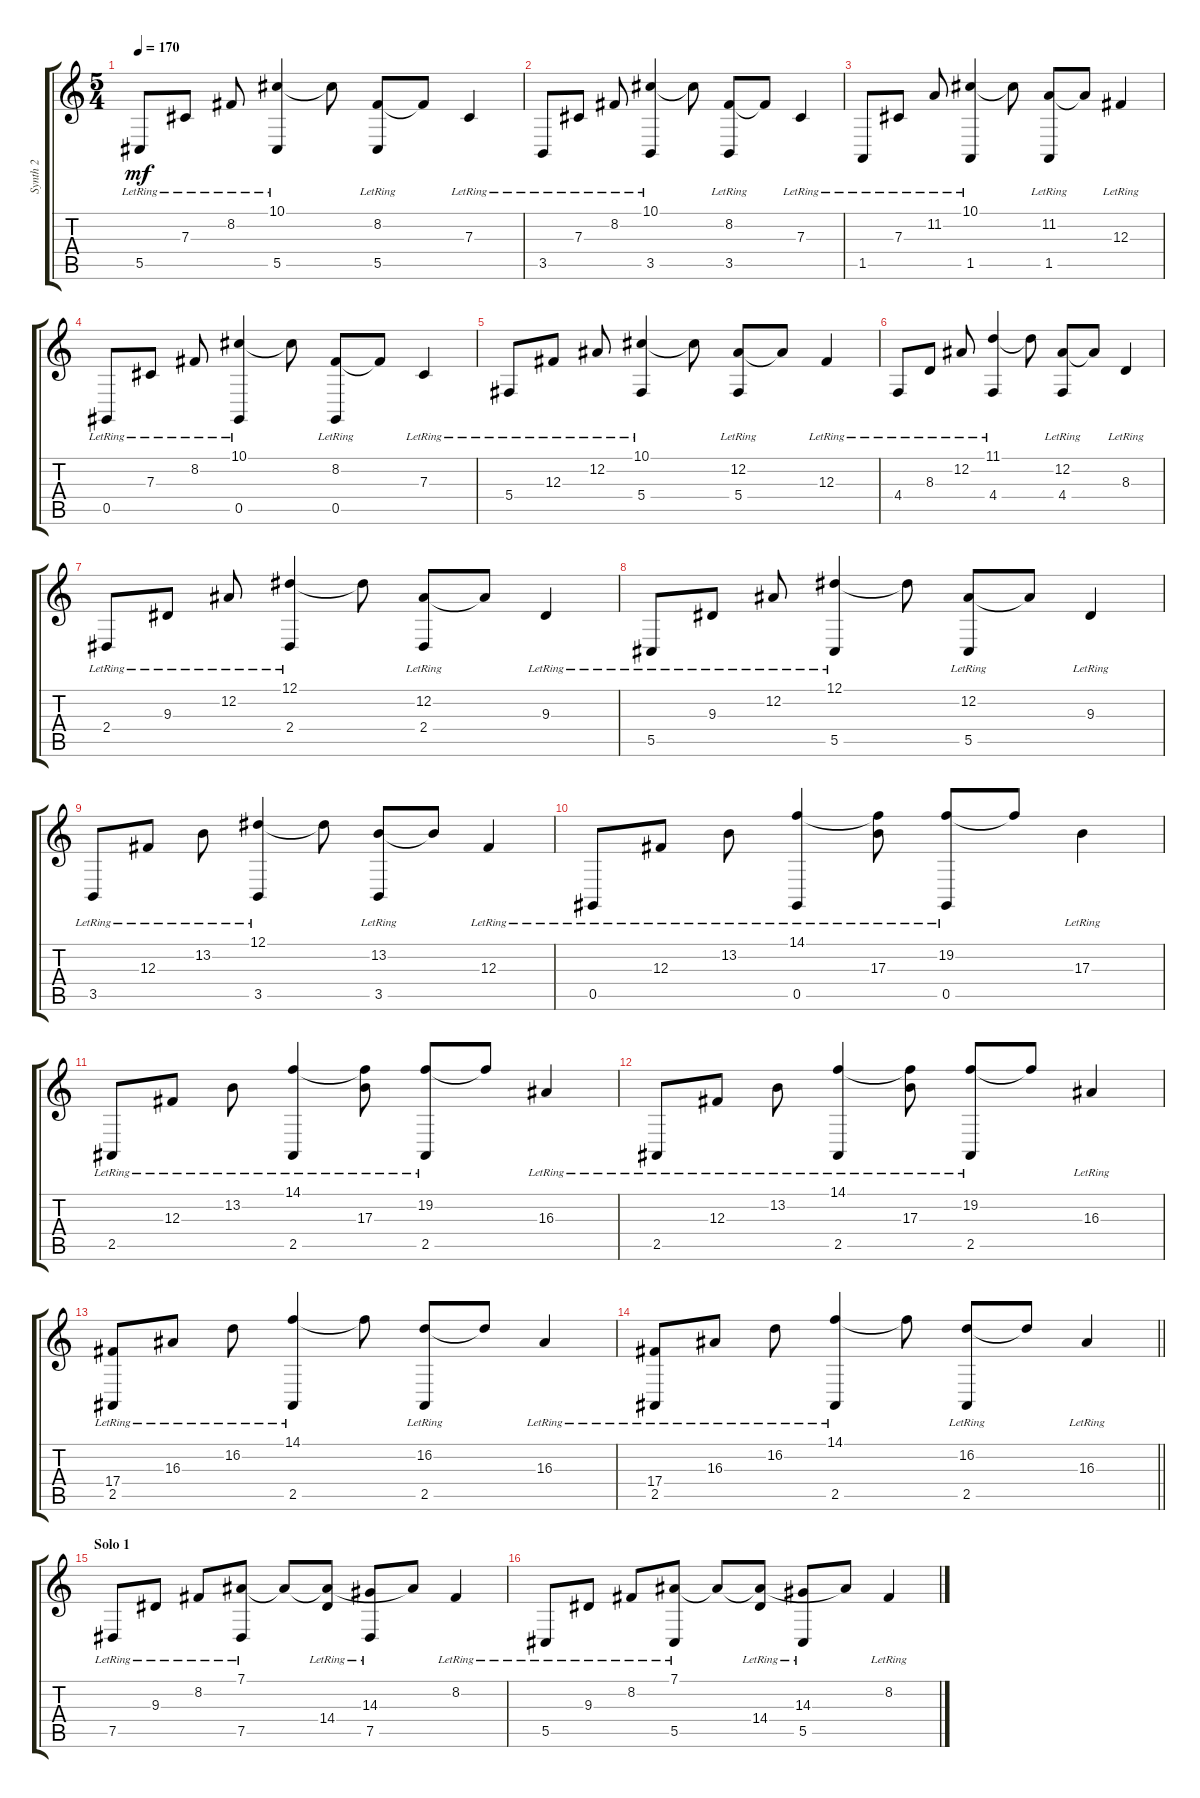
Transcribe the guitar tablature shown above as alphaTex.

\track ("Synth 2" "Synth 2") {instrument electricpiano1}
\staff {score tabs}
\tuning (Eb4 Bb3 Gb3 Db3 Ab2 Eb2) {hide}
\ts (5 4)
\tempo 170
\clef g2
\ks c
5.5{lr}.8{dy mf} 7.3{lr}.8 8.2{lr}.8 (10.1{lr} 5.5{lr}).4 10.1{t}.8 (8.2{lr} 5.5{lr}).8 8.2{t}.8 7.3{lr}.4 |
3.5{lr}.8 7.3{lr}.8 8.2{lr}.8 (10.1{lr} 3.5{lr}).4 10.1{t}.8 (8.2{lr} 3.5{lr}).8 8.2{t}.8 7.3{lr}.4 |
1.5{lr}.8 7.3{lr}.8 11.2{lr}.8 (10.1{lr} 1.5{lr}).4 10.1{t}.8 (11.2{lr} 1.5{lr}).8 11.2{t}.8 12.3{lr}.4 |
0.5{lr}.8 7.3{lr}.8 8.2{lr}.8 (10.1{lr} 0.5{lr}).4 10.1{t}.8 (8.2{lr} 0.5{lr}).8 8.2{t}.8 7.3{lr}.4 |
5.4{lr}.8 12.3{lr}.8 12.2{lr}.8 (10.1{lr} 5.4{lr}).4 10.1{t}.8 (12.2{lr} 5.4{lr}).8 12.2{t}.8 12.3{lr}.4 |
4.4{lr}.8 8.3{lr}.8 12.2{lr}.8 (11.1{lr} 4.4{lr}).4 11.1{t}.8 (12.2{lr} 4.4{lr}).8 12.2{t}.8 8.3{lr}.4 |
2.4{lr}.8 9.3{lr}.8 12.2{lr}.8 (12.1{lr} 2.4{lr}).4 12.1{t}.8 (12.2{lr} 2.4{lr}).8 12.2{t}.8 9.3{lr}.4 |
5.5{lr}.8 9.3{lr}.8 12.2{lr}.8 (12.1{lr} 5.5{lr}).4 12.1{t}.8 (12.2{lr} 5.5{lr}).8 12.2{t}.8 9.3{lr}.4 |
3.5{lr}.8 12.3{lr}.8 13.2{lr}.8 (12.1{lr} 3.5{lr}).4 12.1{t}.8 (13.2{lr} 3.5{lr}).8 13.2{t}.8 12.3{lr}.4 |
0.5{lr}.8 12.3{lr}.8 13.2{lr}.8 (14.1{lr} 0.5{lr}).4 (14.1{t} 17.3{lr}).8 (19.2{lr} 0.5{lr}).8 19.2{t}.8 17.3{lr}.4 |
2.5{lr}.8 12.3{lr}.8 13.2{lr}.8 (14.1{lr} 2.5{lr}).4 (14.1{t} 17.3{lr}).8 (19.2{lr} 2.5{lr}).8 19.2{t}.8 16.3{lr}.4 |
2.5{lr}.8 12.3{lr}.8 13.2{lr}.8 (14.1{lr} 2.5{lr}).4 (14.1{t} 17.3{lr}).8 (19.2{lr} 2.5{lr}).8 19.2{t}.8 16.3{lr}.4 |
(17.4{lr} 2.5{lr}).8 16.3{lr}.8 16.2{lr}.8 (14.1{lr} 2.5{lr}).4 14.1{t}.8 (16.2{lr} 2.5{lr}).8 16.2{t}.8 16.3{lr}.4 |
\barLineRight lightlight
(17.4{lr} 2.5{lr}).8 16.3{lr}.8 16.2{lr}.8 (14.1{lr} 2.5{lr}).4 14.1{t}.8 (16.2{lr} 2.5{lr}).8 16.2{t}.8 16.3{lr}.4 |
\section ("" "Solo 1")
7.5{lr}.8 9.3{lr}.8 8.2{lr}.8 (7.1{lr} 7.5{lr}).8 7.1{t}.8 (7.1{t} 14.4{lr}).8 (14.3{lr} 7.5{lr}).8 7.1{t}.8 8.2{lr}.4 |
5.5{lr}.8 9.3{lr}.8 8.2{lr}.8 (7.1{lr} 5.5{lr}).8 7.1{t}.8 (7.1{t} 14.4{lr}).8 (14.3{lr} 5.5{lr}).8 7.1{t}.8 8.2{lr}.4
